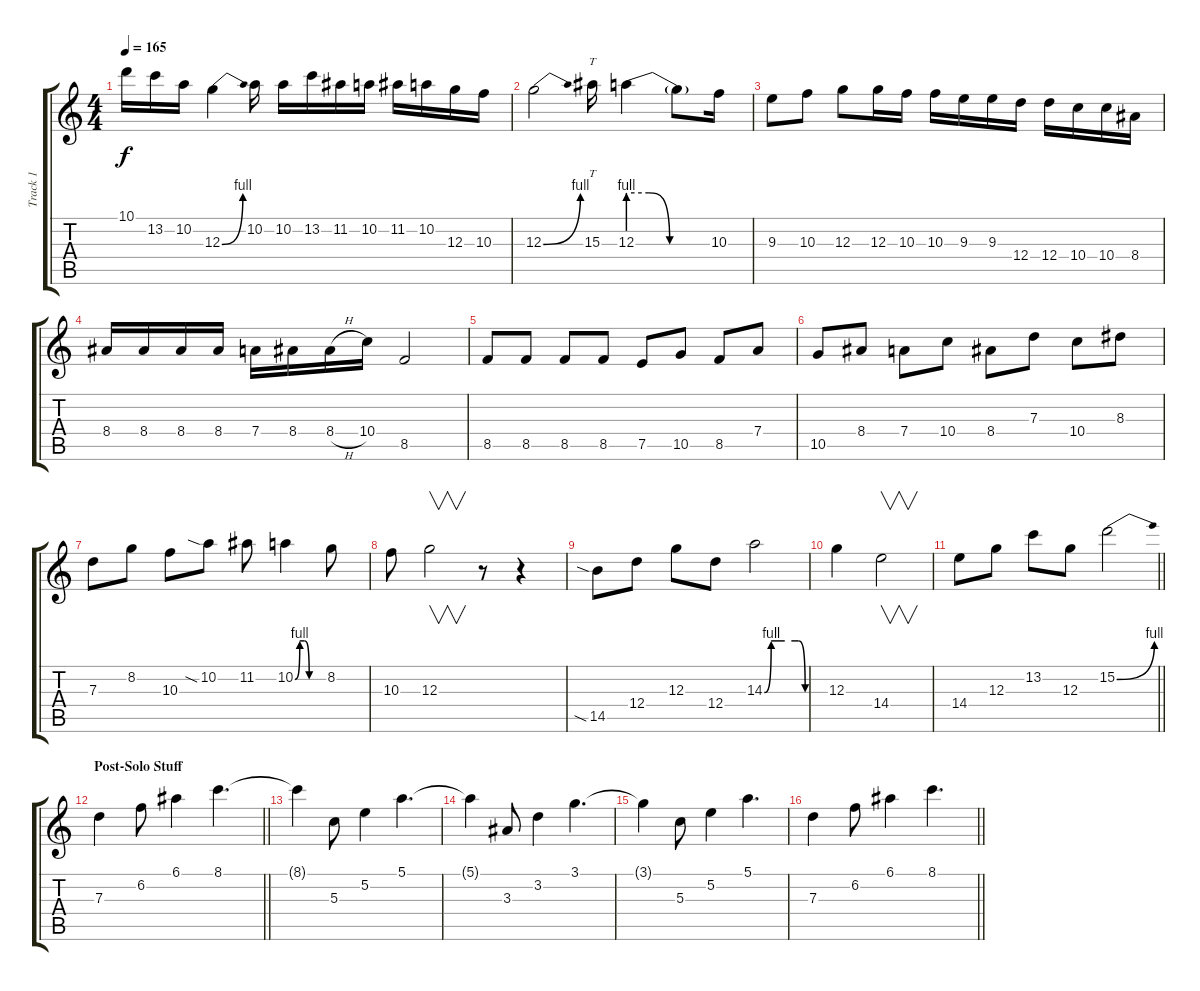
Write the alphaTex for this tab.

\track ("Track 1" "Track 1") {instrument overdrivenguitar}
\staff {score tabs}
\tuning (E4 B3 G3 D3 A2 E2) {hide}
\ts (4 4)
\section ("" "")
\tempo 165
\clef g2
\ks c
10.1.16{dy f} 13.2.16 10.2.16 12.3{be (bend 0 0 60 4)}.4 10.2.16 10.2.16 13.2.16 11.2.16 10.2.16 11.2.16 10.2.16 12.3.16 10.3.16 |
12.3{be (bend 0 0 60 4)}.2 15.3.16{tt} 12.3{be (custom 0 4 15 4 30 0 60 0)}.4 12.3{t}.8 10.3.16 |
9.3.8 10.3.8 12.3.8 12.3.16 10.3.16 10.3.16 9.3.16 9.3.16 12.4.16 12.4.16 10.4.16 10.4.16 8.4.16 |
8.4.16 8.4.16 8.4.16 8.4.16 7.4.16 8.4.16 8.4{h}.16 10.4.16 8.5.2 |
8.5.8 8.5.8 8.5.8 8.5.8 7.5.8 10.5.8 8.5.8 7.4.8 |
10.5.8 8.4.8 7.4.8 10.4.8 8.4.8 7.3.8 10.4.8 8.3.8 |
7.3.8 8.2.8 10.3.8 10.2{sia}.8 11.2.8 10.2{be (custom 0 0 10 4 20 4 30 0 60 0)}.4 8.2.8 |
10.3.8 12.3.2{v} r.8 r.4 |
14.5{sia}.8 12.4.8 12.3.8 12.4.8 14.3{be (custom 0 0 10 4 20 4 30 4 45 4 50 4 60 0)}.2 |
12.3.4 14.4.2{v} |
\barLineRight lightlight
14.4.8 12.3.8 13.2.8 12.3.8 15.2{be (bend 0 0 60 4)}.2 |
\section ("" "Post-Solo Stuff")
\barLineRight lightlight
7.3.4 6.2.8 6.1.4 8.1.4{d} |
8.1{t}.4 5.3.8 5.2.4 5.1.4{d} |
5.1{t}.4 3.3.8 3.2.4 3.1.4{d} |
3.1{t}.4 5.3.8 5.2.4 5.1.4{d} |
\barLineRight lightlight
7.3.4 6.2.8 6.1.4 8.1.4{d}
